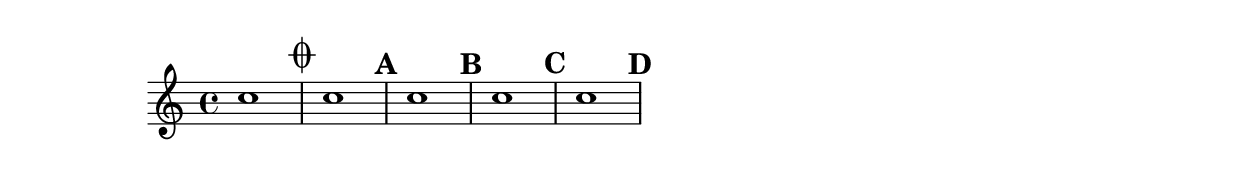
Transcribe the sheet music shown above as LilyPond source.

%%  Do not edit this file; it is auto-generated from LSR!
\version "2.11.23"

\header { texidoc = "
Marks can be printed as numbers.
  

By setting @code{markFormatter} we may choose a different style of mark
printing. Also, marks can be specified manually, with a markup
argument. 
" }

\paper {
  ragged-right = ##t 
}

\relative c''{
  \set Score.markFormatter = #format-mark-numbers 
  c1 | \mark \markup { \musicglyph #"scripts.coda" }
  c1 | \mark \default
  c1 | \mark \default
  \set Score.markFormatter
    = #(lambda (mark  context)
        (make-box-markup (format-mark-numbers mark context)))
  c1 | \mark \default
  \set Score.markFormatter
    = #(lambda (mark  context)
        (make-circle-markup (format-mark-numbers mark context)))
  c1 | \mark \default
}
